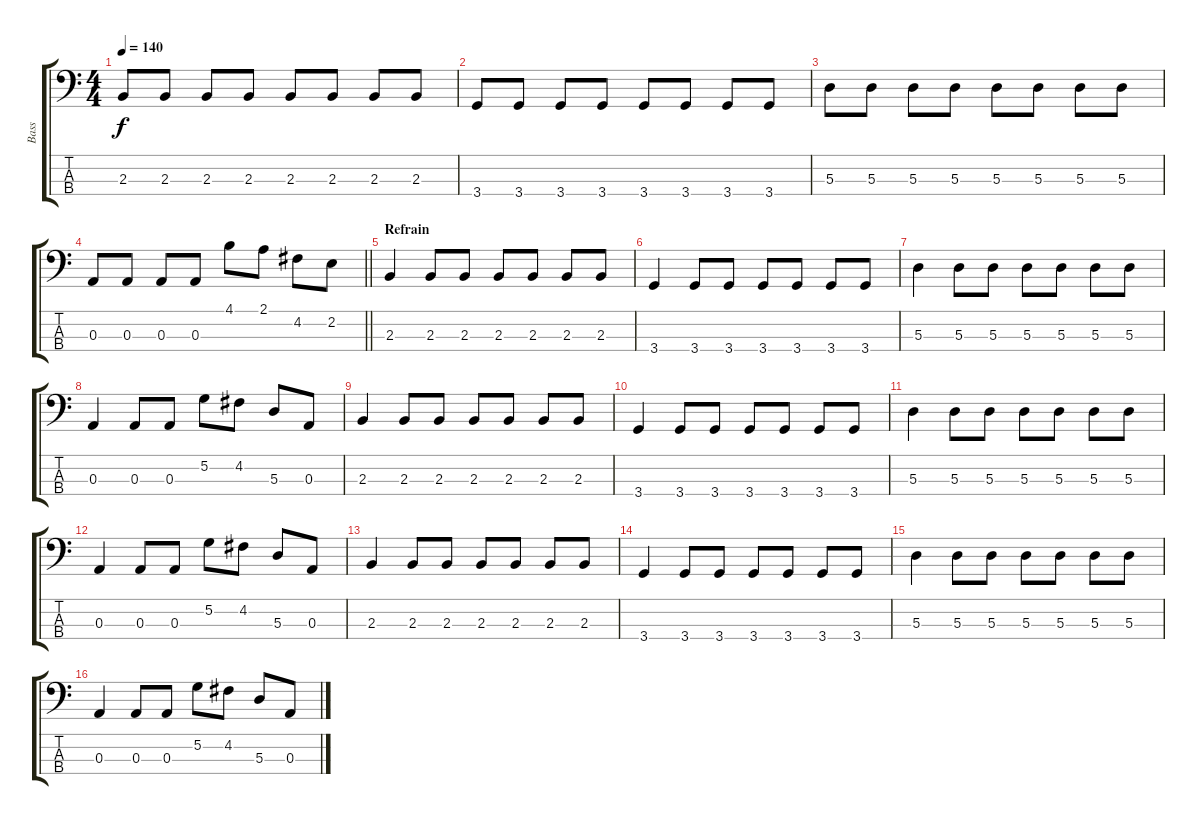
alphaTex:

\track ("Bass" "Bass") {instrument electricbassfinger}
\staff {score tabs}
\tuning (G2 D2 A1 E1) {hide}
\ts (4 4)
\tempo 140
\clef f4
\ks c
2.3.8{dy f} 2.3.8 2.3.8 2.3.8 2.3.8 2.3.8 2.3.8 2.3.8 |
3.4.8 3.4.8 3.4.8 3.4.8 3.4.8 3.4.8 3.4.8 3.4.8 |
5.3.8 5.3.8 5.3.8 5.3.8 5.3.8 5.3.8 5.3.8 5.3.8 |
\barLineRight lightlight
0.3.8 0.3.8 0.3.8 0.3.8 4.1.8 2.1.8 4.2.8 2.2.8 |
\section ("" "Refrain")
2.3.4 2.3.8 2.3.8 2.3.8 2.3.8 2.3.8 2.3.8 |
3.4.4 3.4.8 3.4.8 3.4.8 3.4.8 3.4.8 3.4.8 |
5.3.4 5.3.8 5.3.8 5.3.8 5.3.8 5.3.8 5.3.8 |
0.3.4 0.3.8 0.3.8 5.2.8 4.2.8 5.3.8 0.3.8 |
2.3.4 2.3.8 2.3.8 2.3.8 2.3.8 2.3.8 2.3.8 |
3.4.4 3.4.8 3.4.8 3.4.8 3.4.8 3.4.8 3.4.8 |
5.3.4 5.3.8 5.3.8 5.3.8 5.3.8 5.3.8 5.3.8 |
0.3.4 0.3.8 0.3.8 5.2.8 4.2.8 5.3.8 0.3.8 |
2.3.4 2.3.8 2.3.8 2.3.8 2.3.8 2.3.8 2.3.8 |
3.4.4 3.4.8 3.4.8 3.4.8 3.4.8 3.4.8 3.4.8 |
5.3.4 5.3.8 5.3.8 5.3.8 5.3.8 5.3.8 5.3.8 |
0.3.4 0.3.8 0.3.8 5.2.8 4.2.8 5.3.8 0.3.8
